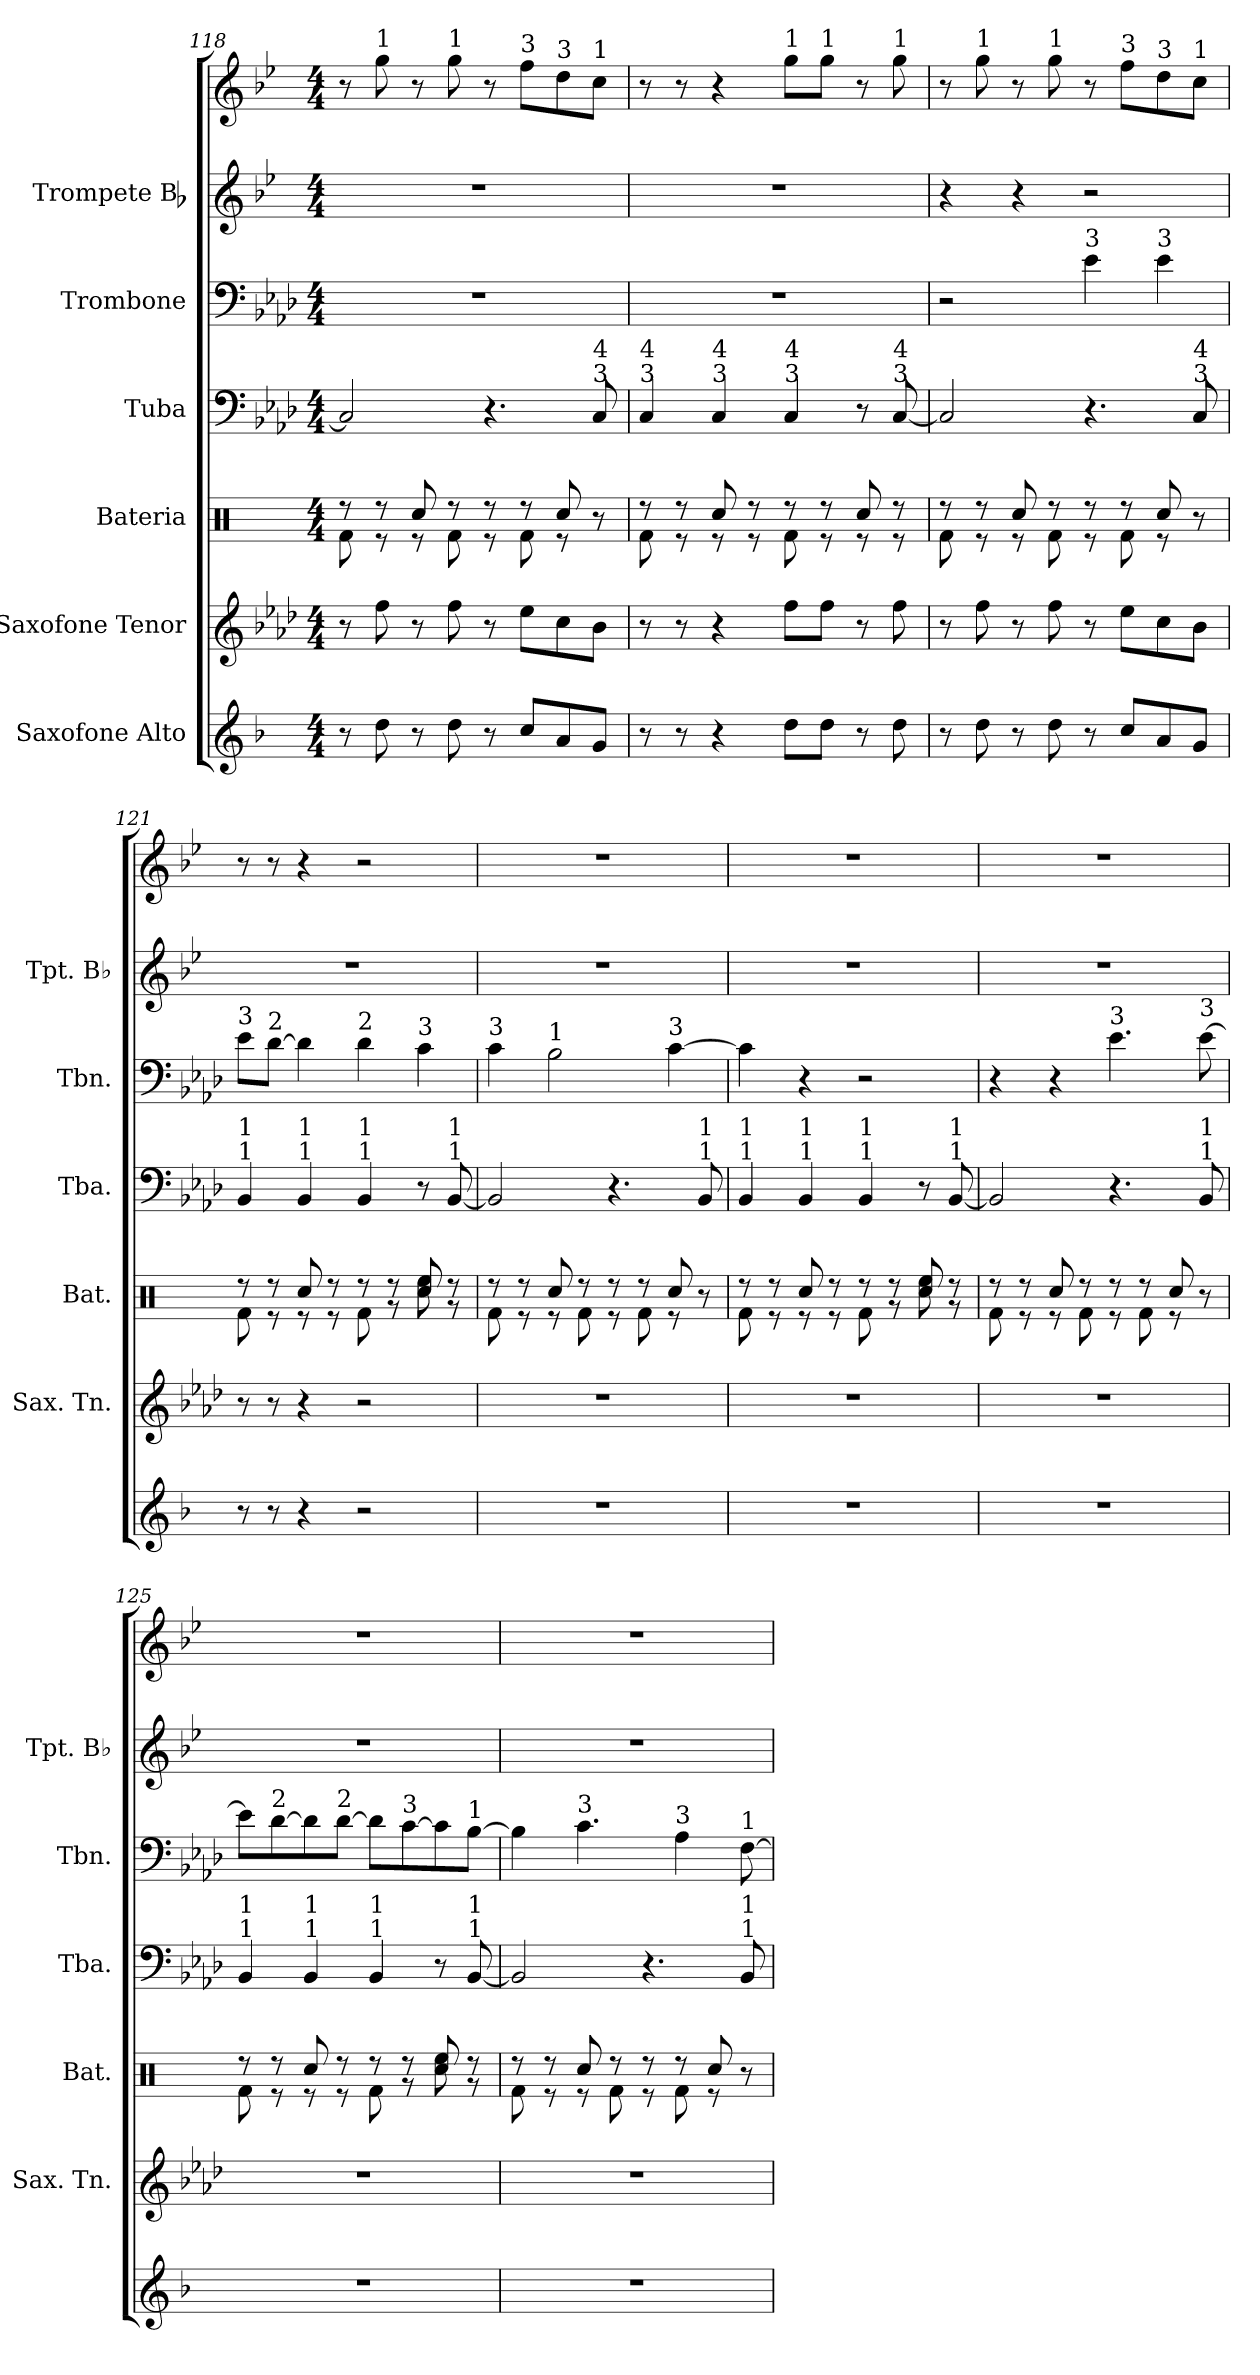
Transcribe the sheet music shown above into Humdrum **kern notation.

**kern	**kern	**kern	**kern	**kern	**kern	**kern
*part6	*part5	*part4	*part3	*part2	*part1	*part1
*staff7	*staff6	*staff5	*staff4	*staff3	*staff2	*staff1
*I"Saxofone Alto	*I"Saxofone Tenor	*I"Bateria	*I"Tuba	*I"Trombone	*I"Trompete Bb	*
*	*I'Sax. Tn.	*I'Bat.	*I'Tba.	*I'Tbn.	*I'Tpt. Bb	*
*clefG2	*clefG2	*clefX	*clefF4	*clefF4	*clefG2	*clefG2
*ITrd5c9	*ITrd8c14	*	*	*	*ITrd1c2	*ITrd1c2
*k[b-e-a-d-]	*k[b-e-a-d-]	*k[]	*k[b-e-a-d-]	*k[b-e-a-d-]	*k[b-e-a-d-]	*k[b-e-a-d-]
*M4/4	*M4/4	*M4/4	*M4/4	*M4/4	*M4/4	*M4/4
=118	=118	=118	=118	=118	=118	=118
*	*	*^	*	*	*	*
8r	8r	8r	8Rf\	2C/]	1r	1r	8r
!	!	!	!	!	!	!	!LO:TX:a:t=1
8f\	8f\	8r	8r	.	.	.	8ff\
8r	8r	8Rcc/	8r	.	.	.	8r
!	!	!	!	!	!	!	!LO:TX:a:t=1
8f\	8f\	8r	8Rf\	.	.	.	8ff\
8r	8r	8r	8r	4.r	.	.	8r
!	!	!	!	!	!	!	!LO:TX:a:t=3
8e-/L	8e-\L	8r	8Rf\	.	.	.	8ee-\L
!	!	!	!	!	!	!	!LO:TX:a:t=3
8c/	8c\	8Rcc/	8r	.	.	.	8cc\
!	!	!	!	!	!	!	!LO:TX:a:t=1
!	!	!	!	!LO:TX:a:t=3	!	!	!
!	!	!	!	!LO:TX:a:t=4	!	!	!
8B-/J	8B-\J	8ryy	8r	8C/	.	.	8b-\J
!!LO:PB:g=z
=119	=119	=119	=119	=119	=119	=119	=119
!	!	!	!	!LO:TX:a:t=3	!	!	!
!	!	!	!	!LO:TX:a:t=4	!	!	!
8r	8r	8r	8Rf\	4C/	1r	1r	8r
8r	8r	8r	8r	.	.	.	8r
!	!	!	!	!LO:TX:a:t=3	!	!	!
!	!	!	!	!LO:TX:a:t=4	!	!	!
4r	4r	8Rcc/	8r	4C/	.	.	4r
.	.	8r	8r	.	.	.	.
!	!	!	!	!	!	!	!LO:TX:a:t=1
!	!	!	!	!LO:TX:a:t=3	!	!	!
!	!	!	!	!LO:TX:a:t=4	!	!	!
8f\L	8f\L	8r	8Rf\	4C/	.	.	8ff\L
!	!	!	!	!	!	!	!LO:TX:a:t=1
8f\J	8f\J	8r	8r	.	.	.	8ff\J
8r	8r	8Rcc/	8r	8r	.	.	8r
!	!	!	!	!	!	!	!LO:TX:a:t=1
!	!	!	!	!LO:TX:a:t=3	!	!	!
!	!	!	!	!LO:TX:a:t=4	!	!	!
8f\	8f\	8r	8r	[8C/	.	.	8ff\
=120	=120	=120	=120	=120	=120	=120	=120
8r	8r	8r	8Rf\	2C/]	2r	4r	8r
!	!	!	!	!	!	!	!LO:TX:a:t=1
8f\	8f\	8r	8r	.	.	.	8ff\
8r	8r	8Rcc/	8r	.	.	4r	8r
!	!	!	!	!	!	!	!LO:TX:a:t=1
8f\	8f\	8r	8Rf\	.	.	.	8ff\
!	!	!	!	!	!LO:TX:a:t=3	!	!
8r	8r	8r	8r	4.r	4e-\	2r	8r
!	!	!	!	!	!	!	!LO:TX:a:t=3
8e-/L	8e-\L	8r	8Rf\	.	.	.	8ee-\L
!	!	!	!	!	!	!	!LO:TX:a:t=3
!	!	!	!	!	!LO:TX:a:t=3	!	!
8c/	8c\	8Rcc/	8r	.	4e-\	.	8cc\
!	!	!	!	!	!	!	!LO:TX:a:t=1
!	!	!	!	!LO:TX:a:t=3	!	!	!
!	!	!	!	!LO:TX:a:t=4	!	!	!
8B-/J	8B-\J	8ryy	8r	8C/	.	.	8b-\J
=121	=121	=121	=121	=121	=121	=121	=121
!	!	!	!	!	!LO:TX:a:t=3	!	!
!	!	!	!	!LO:TX:a:t=1	!	!	!
!	!	!	!	!LO:TX:a:t=1	!	!	!
8r	8r	8r	8Rf\	4BB-/	8e-\L	1r	8r
!	!	!	!	!	!LO:TX:a:t=2	!	!
8r	8r	8r	8r	.	[8d-\J	.	8r
!	!	!	!	!LO:TX:a:t=1	!	!	!
!	!	!	!	!LO:TX:a:t=1	!	!	!
4r	4r	8Rcc/	8r	4BB-/	4d-\]	.	4r
.	.	8r	8r	.	.	.	.
!	!	!	!	!	!LO:TX:a:t=2	!	!
!	!	!	!	!LO:TX:a:t=1	!	!	!
!	!	!	!	!LO:TX:a:t=1	!	!	!
2r	2r	8r	8Rf\	4BB-/	4d-\	.	2r
.	.	8r	8r	.	.	.	.
!	!	!	!	!	!LO:TX:a:t=3	!	!
.	.	8Rcc/	8Ree\	8r	4c\	.	.
!	!	!	!	!LO:TX:a:t=1	!	!	!
!	!	!	!	!LO:TX:a:t=1	!	!	!
.	.	8r	8r	[8BB-/	.	.	.
=122	=122	=122	=122	=122	=122	=122	=122
!	!	!	!	!	!LO:TX:a:t=3	!	!
1r	1r	8r	8Rf\	2BB-/]	4c\	1r	1r
.	.	8r	8r	.	.	.	.
!	!	!	!	!	!LO:TX:a:t=1	!	!
.	.	8Rcc/	8r	.	2B-\	.	.
.	.	8r	8Rf\	.	.	.	.
.	.	8r	8r	4.r	.	.	.
.	.	8r	8Rf\	.	.	.	.
!	!	!	!	!	!LO:TX:a:t=3	!	!
.	.	8Rcc/	8r	.	[4c\	.	.
!	!	!	!	!LO:TX:a:t=1	!	!	!
!	!	!	!	!LO:TX:a:t=1	!	!	!
.	.	8ryy	8r	8BB-/	.	.	.
!!LO:PB:g=z
=123	=123	=123	=123	=123	=123	=123	=123
!	!	!	!	!LO:TX:a:t=1	!	!	!
!	!	!	!	!LO:TX:a:t=1	!	!	!
1r	1r	8r	8Rf\	4BB-/	4c\]	1r	1r
.	.	8r	8r	.	.	.	.
!	!	!	!	!LO:TX:a:t=1	!	!	!
!	!	!	!	!LO:TX:a:t=1	!	!	!
.	.	8Rcc/	8r	4BB-/	4r	.	.
.	.	8r	8r	.	.	.	.
!	!	!	!	!LO:TX:a:t=1	!	!	!
!	!	!	!	!LO:TX:a:t=1	!	!	!
.	.	8r	8Rf\	4BB-/	2r	.	.
.	.	8r	8r	.	.	.	.
.	.	8Rcc/	8Ree\	8r	.	.	.
!	!	!	!	!LO:TX:a:t=1	!	!	!
!	!	!	!	!LO:TX:a:t=1	!	!	!
.	.	8r	8r	[8BB-/	.	.	.
=124	=124	=124	=124	=124	=124	=124	=124
1r	1r	8r	8Rf\	2BB-/]	4r	1r	1r
.	.	8r	8r	.	.	.	.
.	.	8Rcc/	8r	.	4r	.	.
.	.	8r	8Rf\	.	.	.	.
!	!	!	!	!	!LO:TX:a:t=3	!	!
.	.	8r	8r	4.r	4.e-\	.	.
.	.	8r	8Rf\	.	.	.	.
.	.	8Rcc/	8r	.	.	.	.
!	!	!	!	!	!LO:TX:a:t=3	!	!
!	!	!	!	!LO:TX:a:t=1	!	!	!
!	!	!	!	!LO:TX:a:t=1	!	!	!
.	.	8ryy	8r	8BB-/	[8e-\	.	.
=125	=125	=125	=125	=125	=125	=125	=125
!	!	!	!	!LO:TX:a:t=1	!	!	!
!	!	!	!	!LO:TX:a:t=1	!	!	!
1r	1r	8r	8Rf\	4BB-/	8e-\L]	1r	1r
!	!	!	!	!	!LO:TX:a:t=2	!	!
.	.	8r	8r	.	[8d-\	.	.
!	!	!	!	!LO:TX:a:t=1	!	!	!
!	!	!	!	!LO:TX:a:t=1	!	!	!
.	.	8Rcc/	8r	4BB-/	8d-\]	.	.
!	!	!	!	!	!LO:TX:a:t=2	!	!
.	.	8r	8r	.	[8d-\J	.	.
!	!	!	!	!LO:TX:a:t=1	!	!	!
!	!	!	!	!LO:TX:a:t=1	!	!	!
.	.	8r	8Rf\	4BB-/	8d-\L]	.	.
!	!	!	!	!	!LO:TX:a:t=3	!	!
.	.	8r	8r	.	[8c\	.	.
.	.	8Rcc/	8Ree\	8r	8c\]	.	.
!	!	!	!	!	!LO:TX:a:t=1	!	!
!	!	!	!	!LO:TX:a:t=1	!	!	!
!	!	!	!	!LO:TX:a:t=1	!	!	!
.	.	8r	8r	[8BB-/	[8B-\J	.	.
!!LO:PB:g=z
=126	=126	=126	=126	=126	=126	=126	=126
1r	1r	8r	8Rf\	2BB-/]	4B-\]	1r	1r
.	.	8r	8r	.	.	.	.
!	!	!	!	!	!LO:TX:a:t=3	!	!
.	.	8Rcc/	8r	.	4.c\	.	.
.	.	8r	8Rf\	.	.	.	.
.	.	8r	8r	4.r	.	.	.
!	!	!	!	!	!LO:TX:a:t=3	!	!
.	.	8r	8Rf\	.	4A-\	.	.
.	.	8Rcc/	8r	.	.	.	.
!	!	!	!	!	!LO:TX:a:t=1	!	!
!	!	!	!	!LO:TX:a:t=1	!	!	!
!	!	!	!	!LO:TX:a:t=1	!	!	!
.	.	8ryy	8r	8BB-/	[8F\	.	.
*	*	*v	*v	*	*	*	*
=	=	=	=	=	=	=
*-	*-	*-	*-	*-	*-	*-
